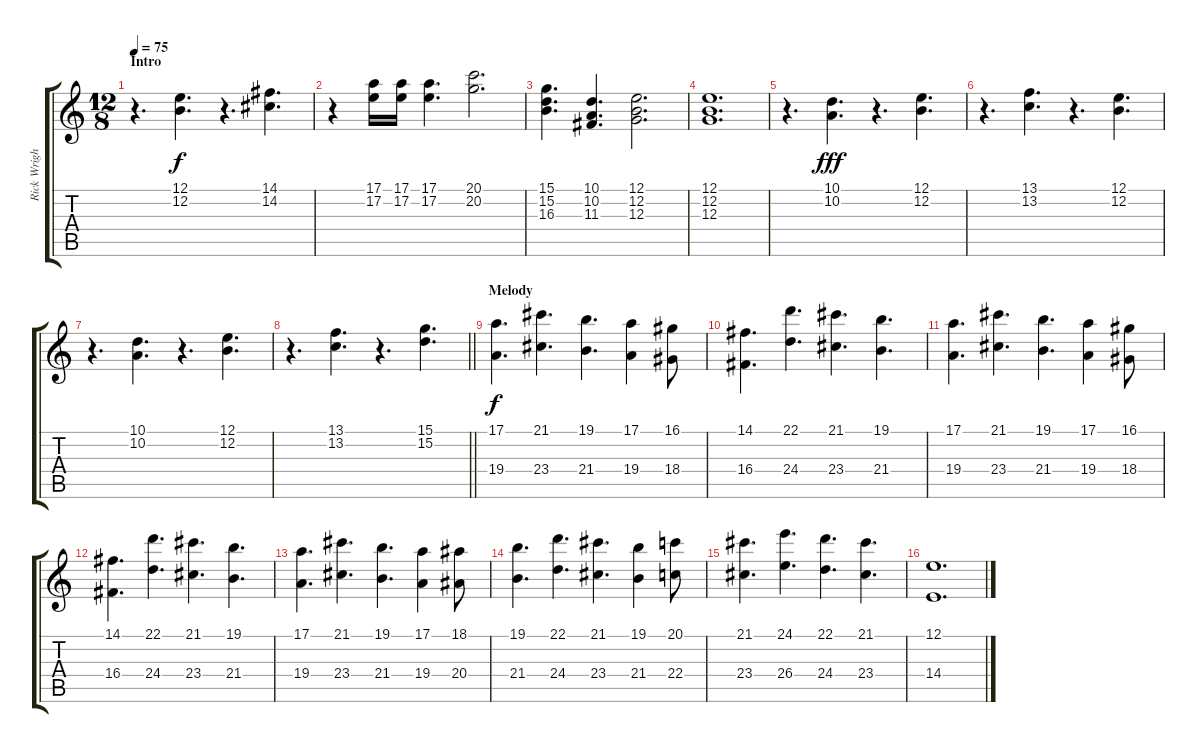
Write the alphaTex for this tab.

\track ("Rick Wright (Organ)" "Rick Wrigh") {instrument rockorgan}
\staff {score tabs}
\tuning (E4 B3 G3 D3 A2 E2) {hide}
\ts (12 8)
\section ("" "Intro")
\tempo 75
\clef g2
\ks c
r.4{d dy f instrument rockorgan} (12.1 12.2).4{d} r.4{d} (14.1 14.2).4{d} |
r.4 (17.1 17.2).16 (17.1 17.2).16 (17.1 17.2).4{d} (20.1 20.2).2{d} |
(15.1 15.2 16.3).4{d} (10.1 10.2 11.3).4{d} (12.1 12.2 12.3).2{d} |
(12.1 12.2 12.3).1{d} |
r.4{d} (10.1 10.2).4{d dy fff} r.4{d} (12.1 12.2).4{d} |
r.4{d} (13.1 13.2).4{d} r.4{d} (12.1 12.2).4{d} |
r.4{d} (10.1 10.2).4{d} r.4{d} (12.1 12.2).4{d} |
\barLineRight lightlight
r.4{d} (13.1 13.2).4{d} r.4{d} (15.1 15.2).4{d} |
\section ("" "Melody")
(17.1 19.4).4{d dy f volume 12} (21.1 23.4).4{d} (19.1 21.4).4{d} (17.1 19.4).4 (16.1 18.4).8 |
(14.1 16.4).4{d} (22.1 24.4).4{d} (21.1 23.4).4{d} (19.1 21.4).4{d} |
(17.1 19.4).4{d} (21.1 23.4).4{d} (19.1 21.4).4{d} (17.1 19.4).4 (16.1 18.4).8 |
(14.1 16.4).4{d} (22.1 24.4).4{d} (21.1 23.4).4{d} (19.1 21.4).4{d} |
(17.1 19.4).4{d volume 11} (21.1 23.4).4{d} (19.1 21.4).4{d} (17.1 19.4).4 (18.1 20.4).8 |
(19.1 21.4).4{d} (22.1 24.4).4{d} (21.1 23.4).4{d} (19.1 21.4).4 (20.1 22.4).8 |
(21.1 23.4).4{d} (24.1 26.4).4{d} (22.1 24.4).4{d} (21.1 23.4).4{d} |
(12.1 14.4).1{d}
